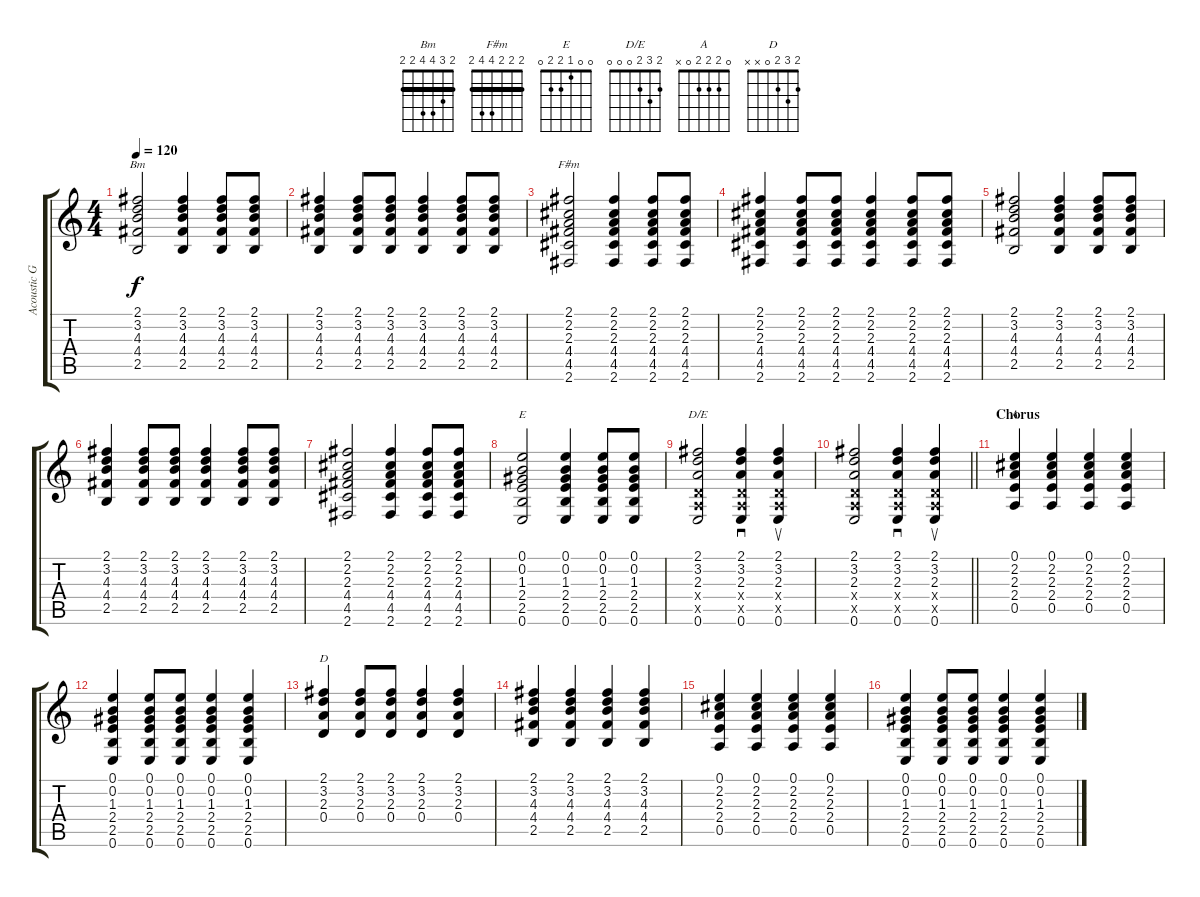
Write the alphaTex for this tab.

\track ("Acoustic Gtr" "Acoustic G") {instrument acousticguitarnylon}
\staff {score tabs}
\tuning (E4 B3 G3 D3 A2 E2) {hide}
\chord ("Bm" 2 3 4 4 2 2) {barre 2}
\chord ("F#m" 2 2 2 4 4 2) {barre 2}
\chord ("E" 0 0 1 2 2 0)
\chord ("D/E" 2 3 2 0 0 0)
\chord ("A" 0 2 2 2 0 x)
\chord ("D" 2 3 2 0 x x)
\ts (4 4)
\tempo 120
\clef g2
\ks c
(2.1 3.2 4.3 4.4 2.5).2{ch "Bm" dy f} (2.1 3.2 4.3 4.4 2.5).4 (2.1 3.2 4.3 4.4 2.5).8 (2.1 3.2 4.3 4.4 2.5).8 |
(2.1 3.2 4.3 4.4 2.5).4 (2.1 3.2 4.3 4.4 2.5).8 (2.1 3.2 4.3 4.4 2.5).8 (2.1 3.2 4.3 4.4 2.5).4 (2.1 3.2 4.3 4.4 2.5).8 (2.1 3.2 4.3 4.4 2.5).8 |
(2.1 2.2 2.3 4.4 4.5 2.6).2{ch "F#m"} (2.1 2.2 2.3 4.4 4.5 2.6).4 (2.1 2.2 2.3 4.4 4.5 2.6).8 (2.1 2.2 2.3 4.4 4.5 2.6).8 |
(2.1 2.2 2.3 4.4 4.5 2.6).4 (2.1 2.2 2.3 4.4 4.5 2.6).8 (2.1 2.2 2.3 4.4 4.5 2.6).8 (2.1 2.2 2.3 4.4 4.5 2.6).4 (2.1 2.2 2.3 4.4 4.5 2.6).8 (2.1 2.2 2.3 4.4 4.5 2.6).8 |
(2.1 3.2 4.3 4.4 2.5).2 (2.1 3.2 4.3 4.4 2.5).4 (2.1 3.2 4.3 4.4 2.5).8 (2.1 3.2 4.3 4.4 2.5).8 |
(2.1 3.2 4.3 4.4 2.5).4 (2.1 3.2 4.3 4.4 2.5).8 (2.1 3.2 4.3 4.4 2.5).8 (2.1 3.2 4.3 4.4 2.5).4 (2.1 3.2 4.3 4.4 2.5).8 (2.1 3.2 4.3 4.4 2.5).8 |
(2.1 2.2 2.3 4.4 4.5 2.6).2 (2.1 2.2 2.3 4.4 4.5 2.6).4 (2.1 2.2 2.3 4.4 4.5 2.6).8 (2.1 2.2 2.3 4.4 4.5 2.6).8 |
(0.1 0.2 1.3 2.4 2.5 0.6).2{ch "E"} (0.1 0.2 1.3 2.4 2.5 0.6).4 (0.1 0.2 1.3 2.4 2.5 0.6).8 (0.1 0.2 1.3 2.4 2.5 0.6).8 |
(2.1 3.2 2.3 0.4{x} 0.5{x} 0.6).2{ch "D/E"} (2.1 3.2 2.3 0.4{x} 0.5{x} 0.6).4{sd} (2.1 3.2 2.3 0.4{x} 0.5{x} 0.6).4{su} |
\barLineRight lightlight
(2.1 3.2 2.3 0.4{x} 0.5{x} 0.6).2 (2.1 3.2 2.3 0.4{x} 0.5{x} 0.6).4{sd} (2.1 3.2 2.3 0.4{x} 0.5{x} 0.6).4{su} |
\section ("" "Chorus")
(0.1 2.2 2.3 2.4 0.5).4{ch "A"} (0.1 2.2 2.3 2.4 0.5).4 (0.1 2.2 2.3 2.4 0.5).4 (0.1 2.2 2.3 2.4 0.5).4 |
(0.1 0.2 1.3 2.4 2.5 0.6).4 (0.1 0.2 1.3 2.4 2.5 0.6).8 (0.1 0.2 1.3 2.4 2.5 0.6).8 (0.1 0.2 1.3 2.4 2.5 0.6).4 (0.1 0.2 1.3 2.4 2.5 0.6).4 |
(2.1 3.2 2.3 0.4).4{ch "D"} (2.1 3.2 2.3 0.4).8 (2.1 3.2 2.3 0.4).8 (2.1 3.2 2.3 0.4).4 (2.1 3.2 2.3 0.4).4 |
(2.1 3.2 4.3 4.4 2.5).4 (2.1 3.2 4.3 4.4 2.5).4 (2.1 3.2 4.3 4.4 2.5).4 (2.1 3.2 4.3 4.4 2.5).4 |
(0.1 2.2 2.3 2.4 0.5).4 (0.1 2.2 2.3 2.4 0.5).4 (0.1 2.2 2.3 2.4 0.5).4 (0.1 2.2 2.3 2.4 0.5).4 |
(0.1 0.2 1.3 2.4 2.5 0.6).4 (0.1 0.2 1.3 2.4 2.5 0.6).8 (0.1 0.2 1.3 2.4 2.5 0.6).8 (0.1 0.2 1.3 2.4 2.5 0.6).4 (0.1 0.2 1.3 2.4 2.5 0.6).4
